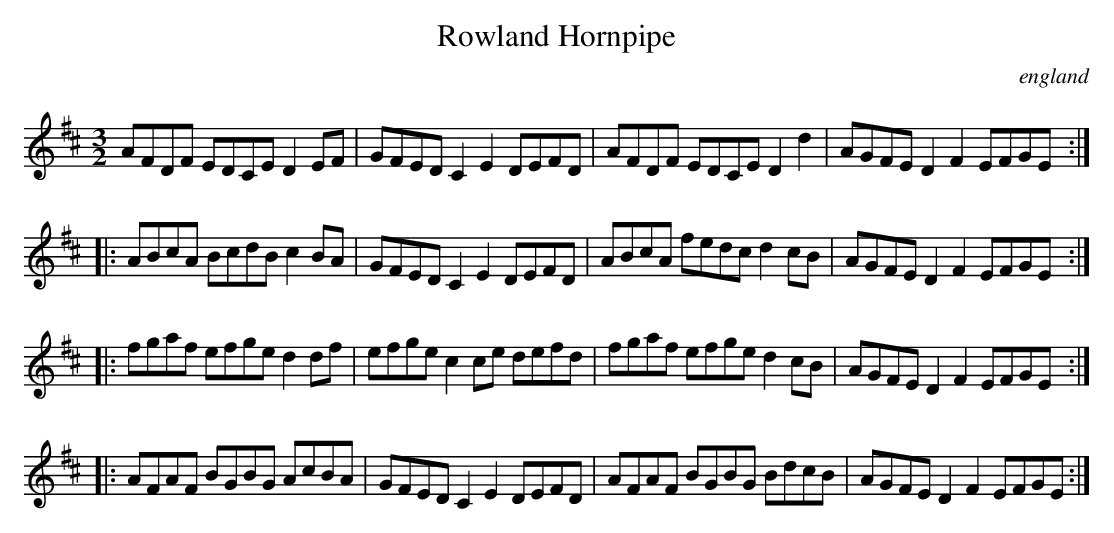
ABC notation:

X:1
T:Rowland Hornpipe
O:england
M:3/2
L:1/8
K:D
AFDF EDCE D2EF | GFED C2E2 DEFD | \
AFDF EDCE D2d2 | AGFE D2F2 EFGE :|
|:ABcA BcdB c2BA | GFED C2E2 DEFD |\
ABcA fedc d2cB | AGFE D2F2 EFGE :|
|:fgaf efge d2df | efge c2ce defd |\
fgaf efge d2cB | AGFE D2F2 EFGE :|
|:AFAF BGBG AcBA | GFED C2E2 DEFD |\
AFAF BGBG BdcB | AGFE D2F2 EFGE :|
